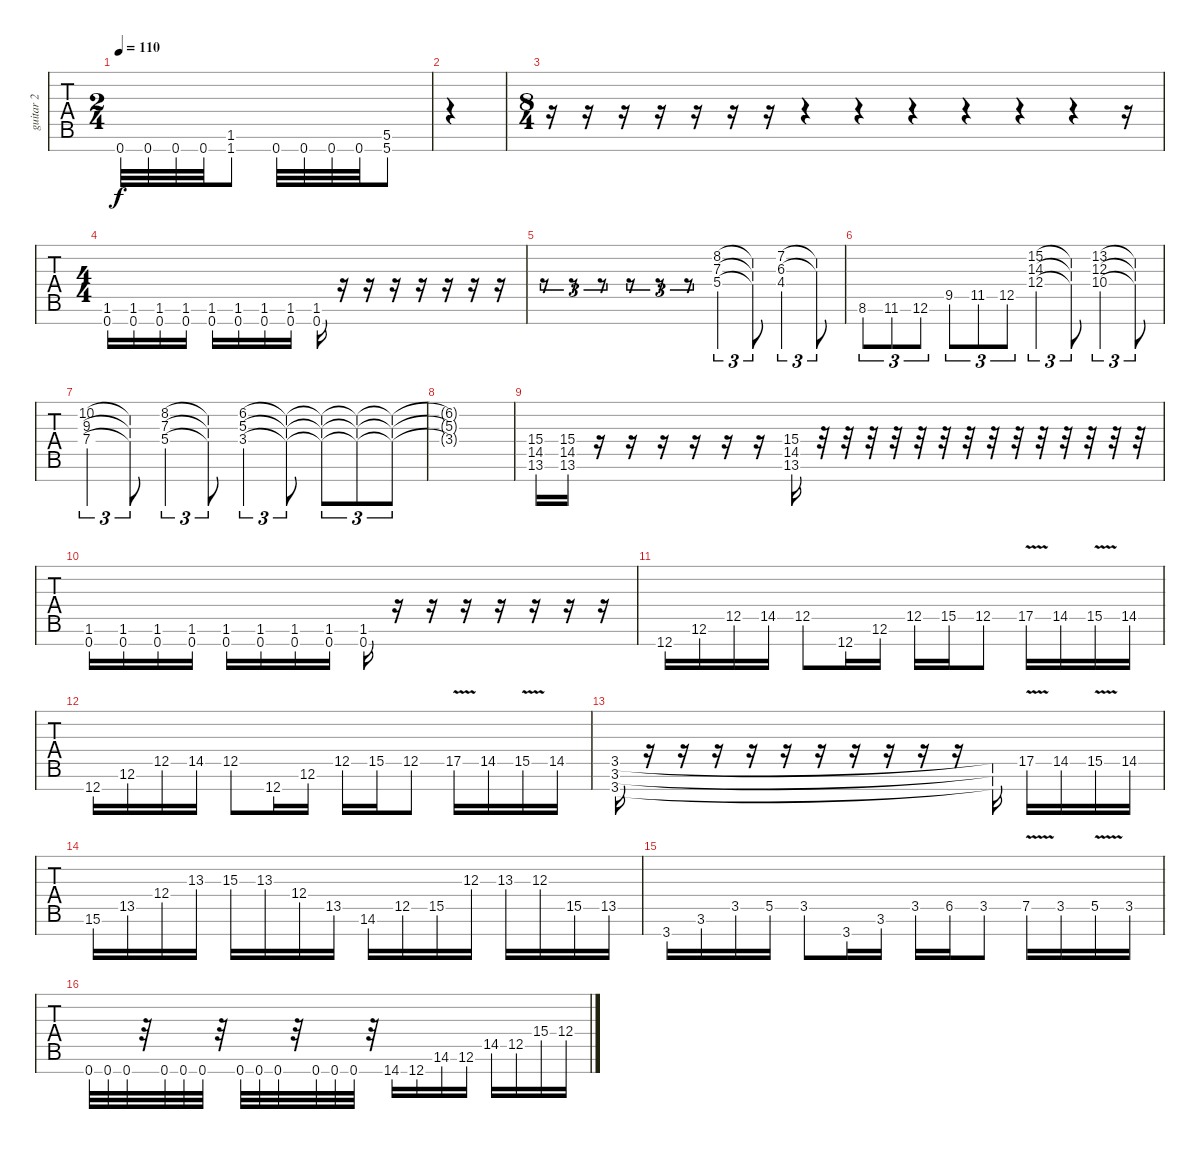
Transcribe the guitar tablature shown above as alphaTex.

\track ("guitar 2" "guitar 2") {instrument distortionguitar}
\staff {tabs}
\tuning (E4 A3 Gb3 D3 A2 E2 A1) {hide}
\ts (2 4)
\tempo 110
\clef f4
\ks c
0.7.32{dy f} 0.7.32 0.7.32 0.7.32 (1.6 1.7).8 0.7.32 0.7.32 0.7.32 0.7.32 (5.6 5.7).8 |
|
\ts (8 4)
r.16 r.16 r.16 r.16 r.16 r.16 r.16 r.4 r.4 r.4 r.4 r.4 r.4 r.16 |
\ts (4 4)
(1.6 0.7).16 (1.6 0.7).16 (1.6 0.7).16 (1.6 0.7).16 (1.6 0.7).16 (1.6 0.7).16 (1.6 0.7).16 (1.6 0.7).16 (1.6 0.7).16 r.16 r.16 r.16 r.16 r.16 r.16 r.16 |
r.8{tu (3 2) instrument electricguitarjazz} r.8{tu (3 2)} r.8{tu (3 2)} r.8{tu (3 2)} r.8{tu (3 2)} r.8{tu (3 2)} (8.2 7.3 5.4).4{tu (3 2)} (8.2{t} 7.3{t} 5.4{t}).8{tu (3 2)} (7.2 6.3 4.4).4{tu (3 2)} (7.2{t} 6.3{t}).8{tu (3 2)} |
8.6.8{tu (3 2)} 11.6.8{tu (3 2)} 12.6.8{tu (3 2)} 9.5.8{tu (3 2)} 11.5.8{tu (3 2)} 12.5.8{tu (3 2)} (15.2 14.3 12.4).4{tu (3 2)} (15.2{t} 14.3{t} 12.4{t}).8{tu (3 2)} (13.2 12.3 10.4).4{tu (3 2)} (13.2{t} 12.3{t} 10.4{t}).8{tu (3 2)} |
(10.2 9.3 7.4).4{tu (3 2)} (10.2{t} 9.3{t} 7.4{t}).8{tu (3 2)} (8.2 7.3 5.4).4{tu (3 2)} (8.2{t} 7.3{t} 5.4{t}).8{tu (3 2)} (6.2 5.3 3.4).4{tu (3 2)} (6.2{t} 5.3{t} 3.4{t}).8{tu (3 2)} (6.2{t} 5.3{t} 3.4{t}).8{tu (3 2)} (6.2{t} 5.3{t} 3.4{t}).8{tu (3 2)} (6.2{t} 5.3{t} 3.4{t}).8{tu (3 2)} |
(6.2{t} 5.3{t} 3.4{t}).1 |
(15.4 14.5 13.6).16{instrument distortionguitar} (15.4 14.5 13.6).16 r.16 r.16 r.16 r.16 r.16 r.16 (15.4 14.5 13.6).16 r.32 r.32 r.32 r.32 r.32 r.32 r.32 r.32 r.32 r.32 r.32 r.32 r.32 r.32 |
(1.6 0.7).16 (1.6 0.7).16 (1.6 0.7).16 (1.6 0.7).16 (1.6 0.7).16 (1.6 0.7).16 (1.6 0.7).16 (1.6 0.7).16 (1.6 0.7).16 r.16 r.16 r.16 r.16 r.16 r.16 r.16 |
12.7.16 12.6.16 12.5.16 14.5.16 12.5.8 12.7.16 12.6.16 12.5.16 15.5.16 12.5.8 17.5{v}.16 14.5.16 15.5{v}.16 14.5.16 |
12.7.16 12.6.16 12.5.16 14.5.16 12.5.8 12.7.16 12.6.16 12.5.16 15.5.16 12.5.8 17.5{v}.16 14.5.16 15.5{v}.16 14.5.16 |
(3.5 3.6 3.7).16 r.16 r.16 r.16 r.16 r.16 r.16 r.16 r.16 r.16 r.16 (3.5{t} 3.6{t} 3.7{t}).16 17.5{v}.16 14.5.16 15.5{v}.16 14.5.16 |
15.6.16 13.5.16 12.4.16 13.3.16 15.3.16 13.3.16 12.4.16 13.5.16 14.6.16 12.5.16 15.5.16 12.3.16 13.3.16 12.3.16 15.5.16 13.5.16 |
3.7.16 3.6.16 3.5.16 5.5.16 3.5.8 3.7.16 3.6.16 3.5.16 6.5.16 3.5.8 7.5{v}.16 3.5.16 5.5{v}.16 3.5.16 |
0.7.32 0.7.32 0.7.32 r.32 0.7.32 0.7.32 0.7.32 r.32 0.7.32 0.7.32 0.7.32 r.32 0.7.32 0.7.32 0.7.32 r.32 14.7.16 12.7.16 14.6.16 12.6.16 14.5.16 12.5.16 15.4.16 12.4.16
